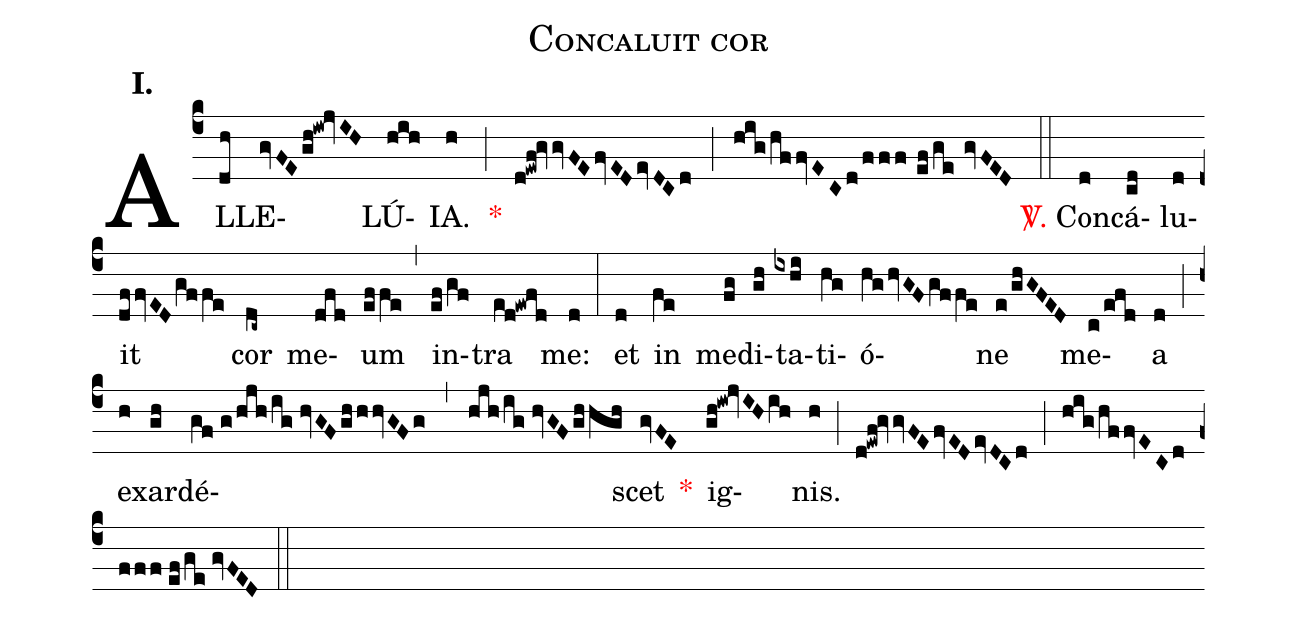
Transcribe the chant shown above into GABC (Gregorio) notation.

name:Concaluit cor;
mode:I.;
office-part:Alleluia;
%%
(c4) AL(dh)LE(gvFE/gh!iw!jvIH)LÚ(hih)IA.(h) <v>\red{*}</v>(;) (d!ewf!gvvFE/fvED/evDCd) (;) (hig/hffvEC/d/fff//ef/ge//gvFED) (::) <v>\red{\Vbar.}</v> Con(d)cá(cd)lu(d)it(dffvED/gffe) cor(dc~) me(dfd)um(effe) (,) in(ef/gf)tra(ed!ewfd) me:(d) (:) et(d) in(fe) me(fg)di(gh)ta(ixhi)ti(hg)ó(hg/hvGF/gffe)ne(e/ghGFED) me(c/efd)a(d) (;) ex(h)ar(gh)dé(gf//g/hjh/ig//hvGF/ghhhvGFg,hjh/ig//hvGF/ghhgh)scet(gvFE) <v>\red{*}</v>() ig(gh!iw!jvIH/ih)nis.(h) (;) (d!ewf!gvvFE/fvED/evDCd) (;) (hig/hffvEC/d/fff//ef/ge//gvFED)  (::)
